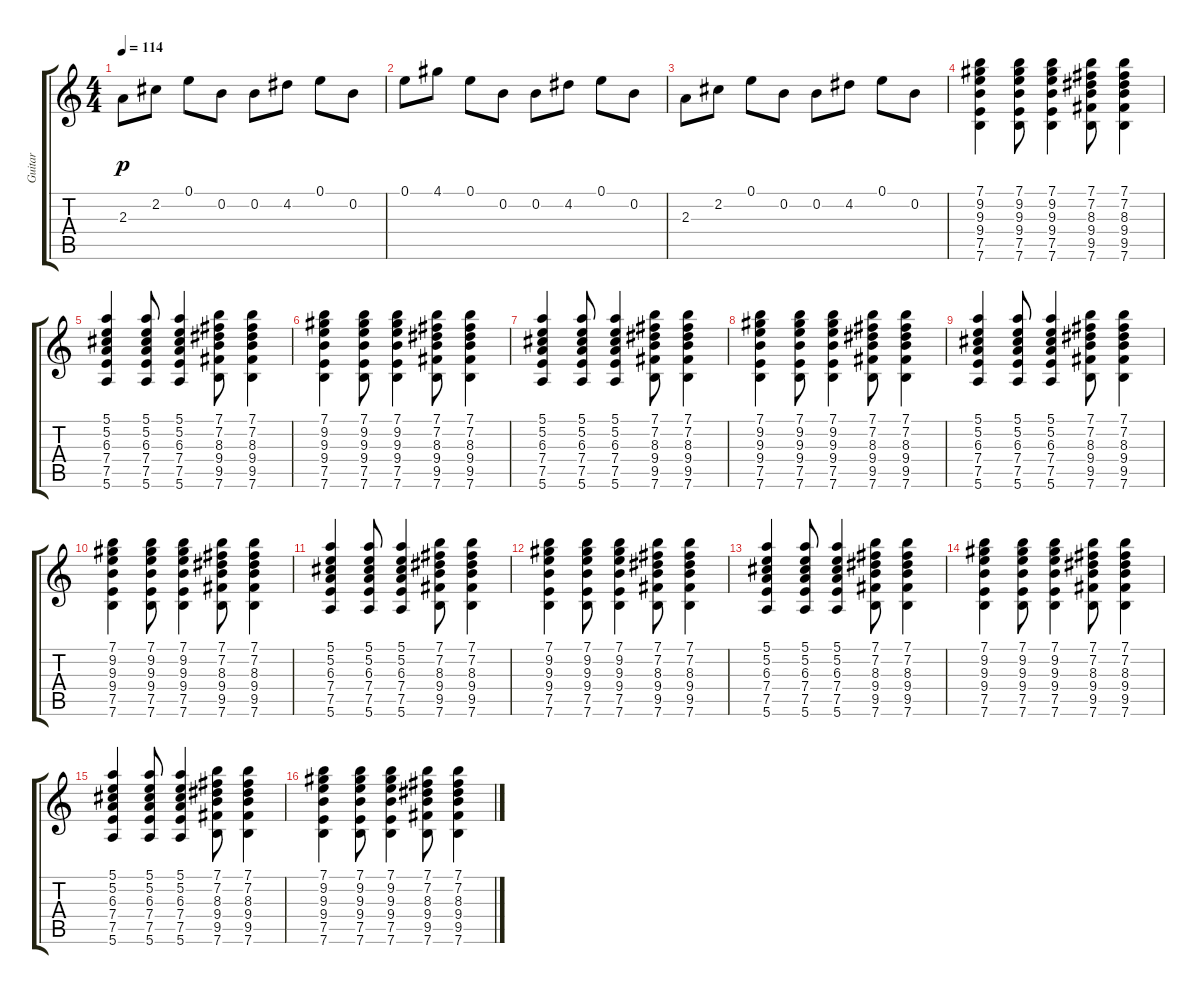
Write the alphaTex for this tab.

\track ("Guitar" "Guitar") {instrument electricguitarclean}
\staff {score tabs}
\tuning (E4 B3 G3 D3 A2 E2) {hide}
\ts (4 4)
\tempo 114
\clef g2
\ks c
2.3.8{dy p} 2.2.8 0.1.8 0.2.8 0.2.8 4.2.8 0.1.8 0.2.8 |
0.1.8 4.1.8 0.1.8 0.2.8 0.2.8 4.2.8 0.1.8 0.2.8 |
2.3.8 2.2.8 0.1.8 0.2.8 0.2.8 4.2.8 0.1.8 0.2.8 |
(7.1 9.2 9.3 9.4 7.5 7.6).4 (7.1 9.2 9.3 9.4 7.5 7.6).8 (7.1 9.2 9.3 9.4 7.5 7.6).4 (7.1 7.2 8.3 9.4 9.5 7.6).8 (7.1 7.2 8.3 9.4 9.5 7.6).4 |
(5.1 5.2 6.3 7.4 7.5 5.6).4 (5.1 5.2 6.3 7.4 7.5 5.6).8 (5.1 5.2 6.3 7.4 7.5 5.6).4 (7.1 7.2 8.3 9.4 9.5 7.6).8 (7.1 7.2 8.3 9.4 9.5 7.6).4 |
(7.1 9.2 9.3 9.4 7.5 7.6).4 (7.1 9.2 9.3 9.4 7.5 7.6).8 (7.1 9.2 9.3 9.4 7.5 7.6).4 (7.1 7.2 8.3 9.4 9.5 7.6).8 (7.1 7.2 8.3 9.4 9.5 7.6).4 |
(5.1 5.2 6.3 7.4 7.5 5.6).4 (5.1 5.2 6.3 7.4 7.5 5.6).8 (5.1 5.2 6.3 7.4 7.5 5.6).4 (7.1 7.2 8.3 9.4 9.5 7.6).8 (7.1 7.2 8.3 9.4 9.5 7.6).4 |
(7.1 9.2 9.3 9.4 7.5 7.6).4 (7.1 9.2 9.3 9.4 7.5 7.6).8 (7.1 9.2 9.3 9.4 7.5 7.6).4 (7.1 7.2 8.3 9.4 9.5 7.6).8 (7.1 7.2 8.3 9.4 9.5 7.6).4 |
(5.1 5.2 6.3 7.4 7.5 5.6).4 (5.1 5.2 6.3 7.4 7.5 5.6).8 (5.1 5.2 6.3 7.4 7.5 5.6).4 (7.1 7.2 8.3 9.4 9.5 7.6).8 (7.1 7.2 8.3 9.4 9.5 7.6).4 |
(7.1 9.2 9.3 9.4 7.5 7.6).4 (7.1 9.2 9.3 9.4 7.5 7.6).8 (7.1 9.2 9.3 9.4 7.5 7.6).4 (7.1 7.2 8.3 9.4 9.5 7.6).8 (7.1 7.2 8.3 9.4 9.5 7.6).4 |
(5.1 5.2 6.3 7.4 7.5 5.6).4 (5.1 5.2 6.3 7.4 7.5 5.6).8 (5.1 5.2 6.3 7.4 7.5 5.6).4 (7.1 7.2 8.3 9.4 9.5 7.6).8 (7.1 7.2 8.3 9.4 9.5 7.6).4 |
(7.1 9.2 9.3 9.4 7.5 7.6).4 (7.1 9.2 9.3 9.4 7.5 7.6).8 (7.1 9.2 9.3 9.4 7.5 7.6).4 (7.1 7.2 8.3 9.4 9.5 7.6).8 (7.1 7.2 8.3 9.4 9.5 7.6).4 |
(5.1 5.2 6.3 7.4 7.5 5.6).4 (5.1 5.2 6.3 7.4 7.5 5.6).8 (5.1 5.2 6.3 7.4 7.5 5.6).4 (7.1 7.2 8.3 9.4 9.5 7.6).8 (7.1 7.2 8.3 9.4 9.5 7.6).4 |
(7.1 9.2 9.3 9.4 7.5 7.6).4 (7.1 9.2 9.3 9.4 7.5 7.6).8 (7.1 9.2 9.3 9.4 7.5 7.6).4 (7.1 7.2 8.3 9.4 9.5 7.6).8 (7.1 7.2 8.3 9.4 9.5 7.6).4 |
(5.1 5.2 6.3 7.4 7.5 5.6).4 (5.1 5.2 6.3 7.4 7.5 5.6).8 (5.1 5.2 6.3 7.4 7.5 5.6).4 (7.1 7.2 8.3 9.4 9.5 7.6).8 (7.1 7.2 8.3 9.4 9.5 7.6).4 |
(7.1 9.2 9.3 9.4 7.5 7.6).4 (7.1 9.2 9.3 9.4 7.5 7.6).8 (7.1 9.2 9.3 9.4 7.5 7.6).4 (7.1 7.2 8.3 9.4 9.5 7.6).8 (7.1 7.2 8.3 9.4 9.5 7.6).4
